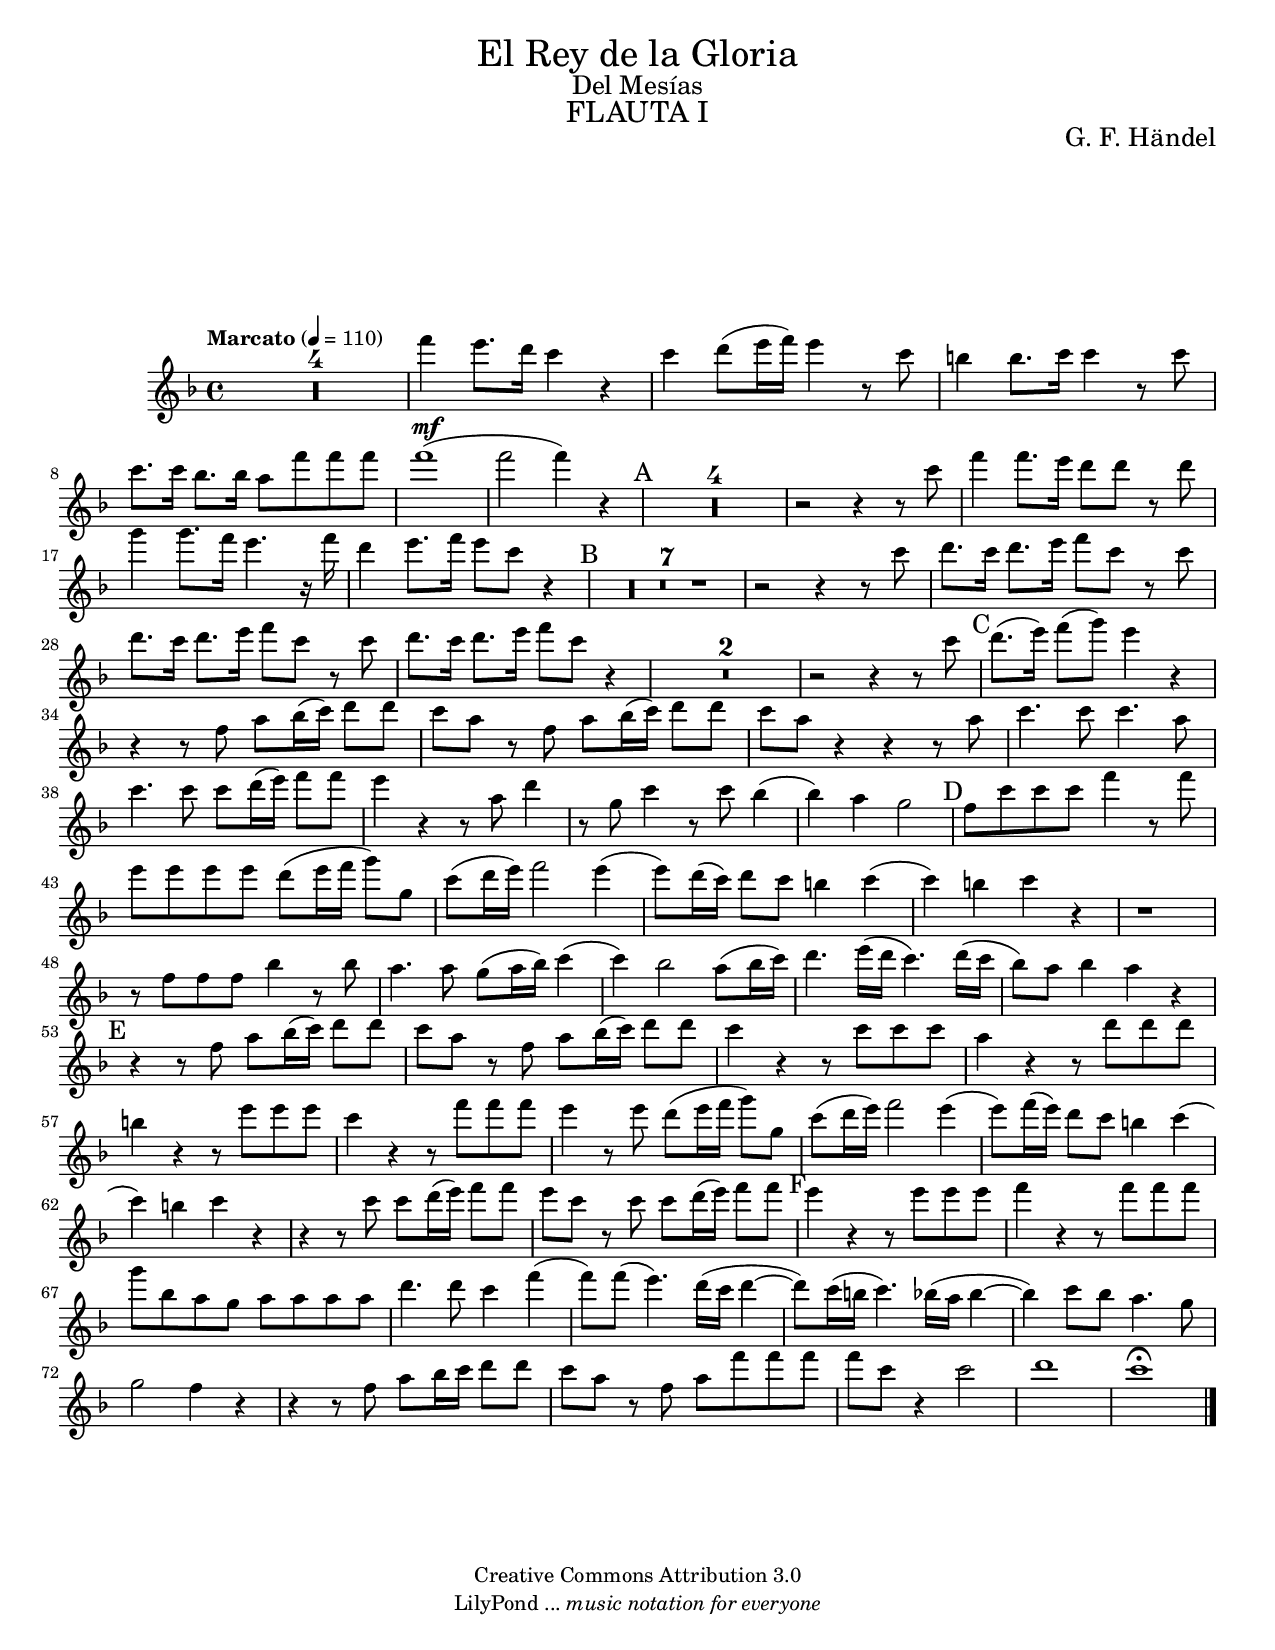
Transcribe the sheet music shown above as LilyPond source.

% Created on Tue Jan 25 13:49:28 CST 2011
% by search.sam@ 

\version "2.23.2"

#(set-global-staff-size 18)

\markup { \fill-line { \center-column { \fontsize #5 "El Rey de la Gloria" \fontsize #2 "Del Mesías" \fontsize #3 \caps "FLAUTA I" } } }

\markup { \fill-line { " " \center-column { \fontsize #2 "G. F. Händel" } } }

\header {
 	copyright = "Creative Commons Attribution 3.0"
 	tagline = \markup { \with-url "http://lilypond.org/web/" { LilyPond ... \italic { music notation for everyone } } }
 	breakbefore = ##t
}

flauta = \new Staff {
	\time 4/4
	\tempo "Marcato" 4 = 110
	\set Staff.midiInstrument = "flute"
	\set Score.skipBars = ##t
	\key f \major
	\clef treble
	
	\relative c''' { 	
 % Type notes here  
  	R1*4 |%4
 	f4\mf e8. d16 c4 r4 |%5
 	c4 d8 (e16 f) e4 r8 c8 |%6
 	b4 b8. c16 c4 r8 c8 |%7
 	c8. c16 bes8. bes16 a8 f'8 f8 f8 |%8
 	f1( |%9
 	f2 f4) r4 |%10
 	\mark A R1*4 |%14
 	r2 r4 r8 c8 |%15
 	f4 f8. e16 d8 d8 r8 d8 |%16
 	g4 g8. f16 e4. r16 f16 |%17
 	d4 e8. f16 e8 c8 r4 |%18
 	\mark B R1*7 |%25
 	r2 r4 r8 c8 |%26
 	d8. c16 d8. e16 f8 c8 r8 c8 |%27
 	d8. c16 d8. e16 f8 c8 r8 c8 |%28
 	d8. c16 d8. e16 f8 c8 r4 |%29
 	R1*2 |%31
 	r2 r4 r8 c8 |%32
 	\mark C d8. (e16) f8 (g8) e4 r4 |%33
 	r4 r8 f,8 a8 bes16 (c16) d8 d8 |%34
 	c8 a8 r8 f8 a8 bes16 (c16) d8 d8 |%35
 	c8 a8 r4 r4 r8 a8 |%36
 	c4. c8 c4. a8 |%37
 	c4. c8 c8 d16 (e16) f8 f8 |%38
 	e4 r4 r8 a,8 d4 |%39
 	r8 g,8 c4 r8 c8 bes4( |%40
 	bes4) a4 g2 |%41
 	\mark D f8 c'8 c8 c8 f4 r8 f8 |%42
 	e8 e8 e8 e8 d8 (e16 f16 g8) g,8 |%43
 	c8 (d16 e16) f2 e4( |%44
 	e8) d16 (c16) d8 c8 b4 c4( |%45
 	c4) b4 c4 r4 |%46
 	r1 |%47
 	r8 f,8 f8 f8 bes4 r8 bes8 |%48
 	a4. a8 g8 (a16 bes16) c4( |%49
 	c4) bes2 a8 (bes16 c16) |%50
 	d4. e16 (d16 c4.) d16 (c16 |%51
 	bes8) a8 bes4 a4 r4 |%52
 	\mark E r4 r8 f8 a8 bes16 (c16) d8 d8 |%53
 	c8 a8 r8 f8 a8 bes16 (c16) d8 d8 |%54
 	c4 r4 r8 c8 c8 c8 |%55
 	a4 r4 r8 d8 d8 d8 |%56
 	b4 r4 r8 e8 e8 e8 |%57
 	c4 r4 r8 f8 f8 f8 |%58
 	e4 r8 e8 d8 (e16 f16 g8) g,8 |%59
 	c8 (d16 e16) f2 e4( |%60
 	e8) f16 (e16) d8 c8 b4 c( |%61
 	c4) b4 c4 r4 |%62
 	r4 r8 c8 c8 d16 (e16) f8 f8 |%63
 	e8 c8 r8 c8 c8 d16 (e16) f8 f8 |%64
 	\mark F e4 r4 r8 e8 e8 e8 |%65
 	f4 r4 r8 f8 f8 f8 |%66
 	g8 bes,8 a8 g8 a8 a8 a8 a8 |%67
 	d4. d8 c4 f4( |%68
 	f8) f8 (e4.) d16 (c16 d4~ |%69
 	d8) c16 (b16 c4.) bes16 (a16 bes4~ |%70
 	bes4) c8 bes8 a4. g8  |%71
 	g2 f4 r4 |%72
 	r4 r8 f8 a8 bes16 c16 d8 d8 |%73
 	c8 a8 r8 f8 a8 f'8 f8 f8 |%74
 	f8 c8 r4 c2 |%75
 	d1 |%76
 	c1\fermata |%77
	\bar "|."
	}
}


\score {
	<<
		\flauta
	>>
	\midi {
	}
	\layout {
	}
}

\paper {
	#(set-paper-size "letter")
	system-system-spacing = #'((basic-distance . 0.1) (padding . 0))
	ragged-last-bottom = ##f
	ragged-bottom = ##f
}